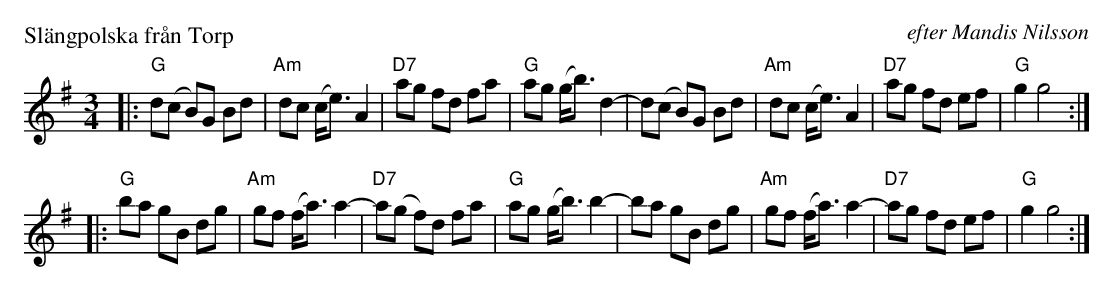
X:1
P: Sl\"angpolska fr\aan Torp
O: efter Mandis Nilsson
M: 3/4
L: 1/8
K: G
|: "G"d(c  B)G Bd \
| "Am"dc (c<e) A2 \
| "D7"ag fd fa \
| "G"ag (g<b) d2- \
| d(c  B)G Bd \
| "Am"dc (c<e) A2 \
| "D7"ag fd ef \
| "G"g2 g4 :|
|: "G"ba gB dg \
| "Am"gf (f<a) a2- \
| "D7"a(g f)d fa \
| "G"ag (g<b) b2- \
| ba gB dg \
| "Am"gf (f<a) a2- \
| "D7"ag fd ef \
| "G"g2 g4 :|
